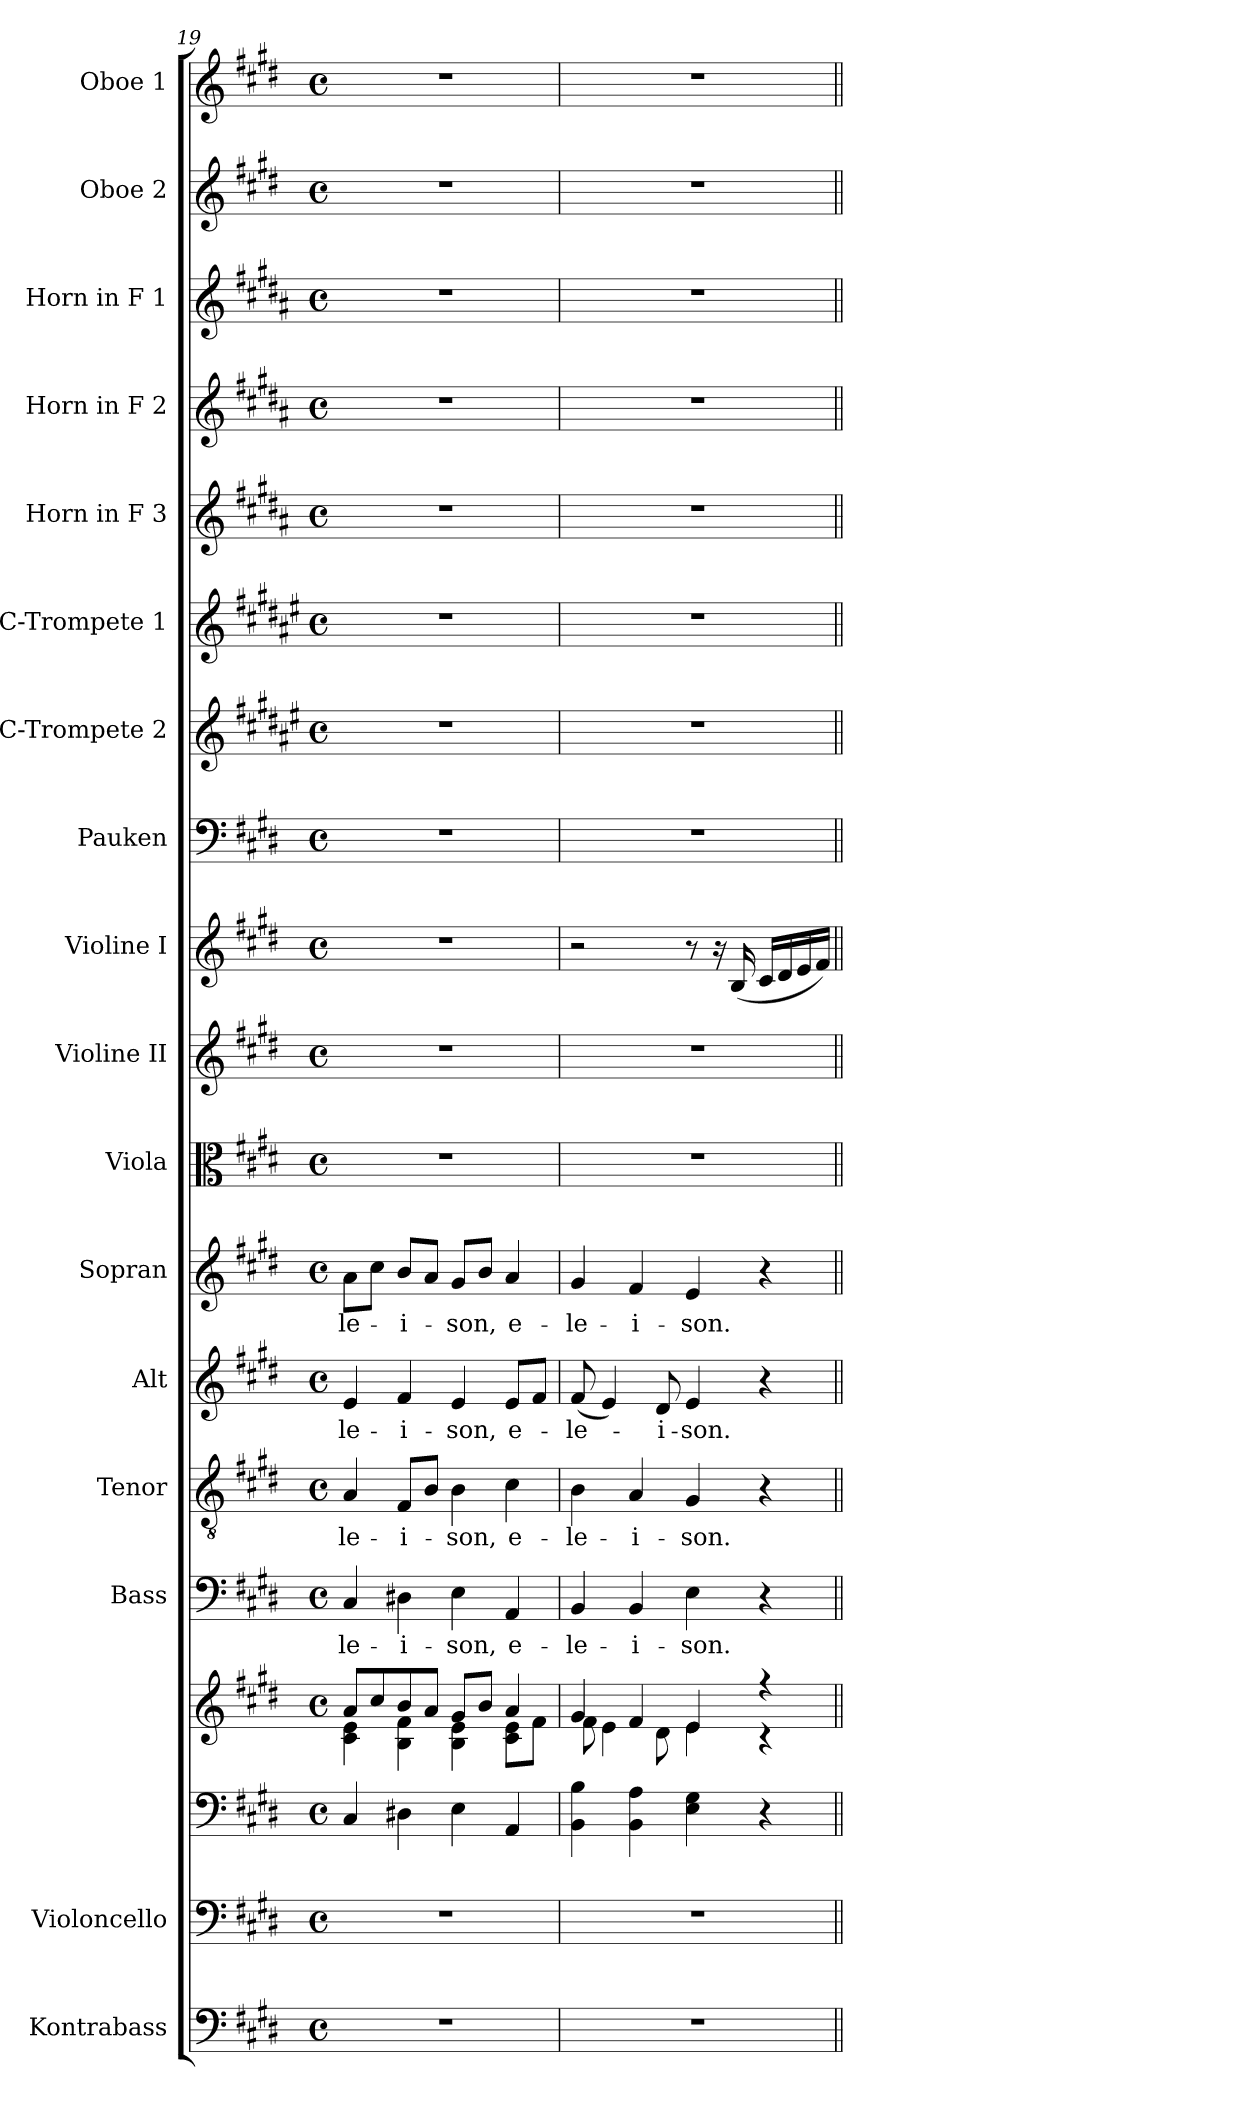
**kern	**kern	**kern	**kern	**kern	**text	**kern	**text	**kern	**text	**kern	**text	**kern	**kern	**kern	**kern	**kern	**kern	**kern	**kern	**kern	**kern	**kern
*part18	*part17	*part16	*part16	*part15	*part15	*part14	*part14	*part13	*part13	*part12	*part12	*part11	*part10	*part9	*part8	*part7	*part6	*part5	*part4	*part3	*part2	*part1
*staff19	*staff18	*staff17	*staff16	*staff15	*staff15	*staff14	*staff14	*staff13	*staff13	*staff12	*staff12	*staff11	*staff10	*staff9	*staff8	*staff7	*staff6	*staff5	*staff4	*staff3	*staff2	*staff1
*I"Kontrabass	*I"Violoncello	*	*	*I"Bass	*	*I"Tenor	*	*I"Alt	*	*I"Sopran	*	*I"Viola	*I"Violine II	*I"Violine I	*I"Pauken	*I"C-Trompete 2	*I"C-Trompete 1	*I"Horn in F 3	*I"Horn in F 2	*I"Horn in F 1	*I"Oboe 2	*I"Oboe 1
*I'Kb.	*I'Vc.	*	*	*I'B.	*	*I'T.	*	*I'A.	*	*I'S.	*	*I'Vla.	*I'Vl. II	*I'Vl. I	*I'Pk.	*I'C Trp. 2	*I'C Trp. 1	*	*	*	*I'Ob. 2	*I'Ob. 1
*clefF4	*clefF4	*clefF4	*clefG2	*clefF4	*	*clefGv2	*	*clefG2	*	*clefG2	*	*clefC3	*clefG2	*clefG2	*clefF4	*clefG2	*clefG2	*clefG2	*clefG2	*clefG2	*clefG2	*clefG2
*ITrd7c12	*	*	*	*	*	*	*	*	*	*	*	*	*	*	*	*ITrd1c2	*ITrd1c2	*ITrd4c7	*ITrd4c7	*ITrd4c7	*	*
*k[f#c#g#d#]	*k[f#c#g#d#]	*k[f#c#g#d#]	*k[f#c#g#d#]	*k[f#c#g#d#]	*	*k[f#c#g#d#]	*	*k[f#c#g#d#]	*	*k[f#c#g#d#]	*	*k[f#c#g#d#]	*k[f#c#g#d#]	*k[f#c#g#d#]	*k[f#c#g#d#]	*k[f#c#g#d#]	*k[f#c#g#d#]	*k[f#c#g#d#]	*k[f#c#g#d#]	*k[f#c#g#d#]	*k[f#c#g#d#]	*k[f#c#g#d#]
*E:	*E:	*E:	*E:	*E:	*	*E:	*	*E:	*	*E:	*	*E:	*E:	*E:	*E:	*E:	*E:	*E:	*E:	*E:	*E:	*E:
*M4/4	*M4/4	*M4/4	*M4/4	*M4/4	*	*M4/4	*	*M4/4	*	*M4/4	*	*M4/4	*M4/4	*M4/4	*M4/4	*M4/4	*M4/4	*M4/4	*M4/4	*M4/4	*M4/4	*M4/4
*met(c)	*met(c)	*met(c)	*met(c)	*met(c)	*	*met(c)	*	*met(c)	*	*met(c)	*	*met(c)	*met(c)	*met(c)	*met(c)	*met(c)	*met(c)	*met(c)	*met(c)	*met(c)	*met(c)	*met(c)
=19	=19	=19	=19	=19	=19	=19	=19	=19	=19	=19	=19	=19	=19	=19	=19	=19	=19	=19	=19	=19	=19	=19
*	*	*	*^	*	*	*	*	*	*	*	*	*	*	*	*	*	*	*	*	*	*	*
!	!	!	!	!	!	!LO:LY:b	!	!LO:LY:b	!	!LO:LY:b	!	!LO:LY:b	!	!	!	!	!	!	!	!	!	!	!
1r	1r	4C#/	8a/L	4c#\ 4e\	4C#/	-le-	4A/	-le-	4e/	-le-	8a\L	-le-	1r	1r	1r	1r	1r	1r	1r	1r	1r	1r	1r
.	.	.	8cc#/	.	.	.	.	.	.	.	8cc#\J	.	.	.	.	.	.	.	.	.	.	.	.
!	!	!	!	!	!	!LO:LY:b	!	!LO:LY:b	!	!LO:LY:b	!	!LO:LY:b	!	!	!	!	!	!	!	!	!	!	!
.	.	4D#X\	8b/	4B\ 4f#\	4D#X\	-i-	8F#/L	-i-	4f#/	-i-	8b/L	-i-	.	.	.	.	.	.	.	.	.	.	.
.	.	.	8a/J	.	.	.	8B/J	.	.	.	8a/J	.	.	.	.	.	.	.	.	.	.	.	.
!	!	!	!	!	!	!LO:LY:b	!	!LO:LY:b	!	!LO:LY:b	!	!LO:LY:b	!	!	!	!	!	!	!	!	!	!	!
.	.	4E\	8g#/L	4B\ 4e\	4E\	-son,	4B\	-son,	4e/	-son,	8g#/L	-son,	.	.	.	.	.	.	.	.	.	.	.
.	.	.	8b/J	.	.	.	.	.	.	.	8b/J	.	.	.	.	.	.	.	.	.	.	.	.
!	!	!	!	!	!	!LO:LY:b	!	!LO:LY:b	!	!LO:LY:b	!	!LO:LY:b	!	!	!	!	!	!	!	!	!	!	!
.	.	4AA/	4a/	8c#\ 8e\L	4AA/	e-	4c#\	e-	8e/L	e-	4a/	e-	.	.	.	.	.	.	.	.	.	.	.
.	.	.	.	8f#\J	.	.	.	.	8f#/J	.	.	.	.	.	.	.	.	.	.	.	.	.	.
=20	=20	=20	=20	=20	=20	=20	=20	=20	=20	=20	=20	=20	=20	=20	=20	=20	=20	=20	=20	=20	=20	=20	=20
!	!	!	!	!	!	!LO:LY:b	!	!LO:LY:b	!	!LO:LY:b	!	!LO:LY:b	!	!	!	!	!	!	!	!	!	!	!
1r	1r	4BB\ 4B\	4g#/	8f#\	4BB/	-le-	4B\	-le-	(<8f#/	-le-	4g#/	-le-	1r	1r	2r	1r	1r	1r	1r	1r	1r	1r	1r
.	.	.	.	4e\	.	.	.	.	4e/)	.	.	.	.	.	.	.	.	.	.	.	.	.	.
!	!	!	!	!	!	!LO:LY:b	!	!LO:LY:b	!	!	!	!LO:LY:b	!	!	!	!	!	!	!	!	!	!	!
.	.	4BB\ 4A\	4f#/	.	4BB/	-i-	4A/	-i-	.	.	4f#/	-i-	.	.	.	.	.	.	.	.	.	.	.
!	!	!	!	!	!	!	!	!	!	!LO:LY:b	!	!	!	!	!	!	!	!	!	!	!	!	!
.	.	.	.	8d#\	.	.	.	.	8d#/	-i-	.	.	.	.	.	.	.	.	.	.	.	.	.
!	!	!	!	!	!	!LO:LY:b	!	!LO:LY:b	!	!LO:LY:b	!	!LO:LY:b	!	!	!	!	!	!	!	!	!	!	!
.	.	4E\ 4G#\	4e/	4e\	4E\	-son.	4G#/	-son.	4e/	-son.	4e/	-son.	.	.	8r	.	.	.	.	.	.	.	.
.	.	.	.	.	.	.	.	.	.	.	.	.	.	.	16r	.	.	.	.	.	.	.	.
.	.	.	.	.	.	.	.	.	.	.	.	.	.	.	(<16B/	.	.	.	.	.	.	.	.
.	.	4r	4r	4r	4r	.	4r	.	4r	.	4r	.	.	.	16c#/LL	.	.	.	.	.	.	.	.
.	.	.	.	.	.	.	.	.	.	.	.	.	.	.	16d#/	.	.	.	.	.	.	.	.
.	.	.	.	.	.	.	.	.	.	.	.	.	.	.	16e/	.	.	.	.	.	.	.	.
.	.	.	.	.	.	.	.	.	.	.	.	.	.	.	16f#/JJ)	.	.	.	.	.	.	.	.
*	*	*	*v	*v	*	*	*	*	*	*	*	*	*	*	*	*	*	*	*	*	*	*	*
=||	=||	=||	=||	=||	=||	=||	=||	=||	=||	=||	=||	=||	=||	=||	=||	=||	=||	=||	=||	=||	=||	=||
*-	*-	*-	*-	*-	*-	*-	*-	*-	*-	*-	*-	*-	*-	*-	*-	*-	*-	*-	*-	*-	*-	*-
